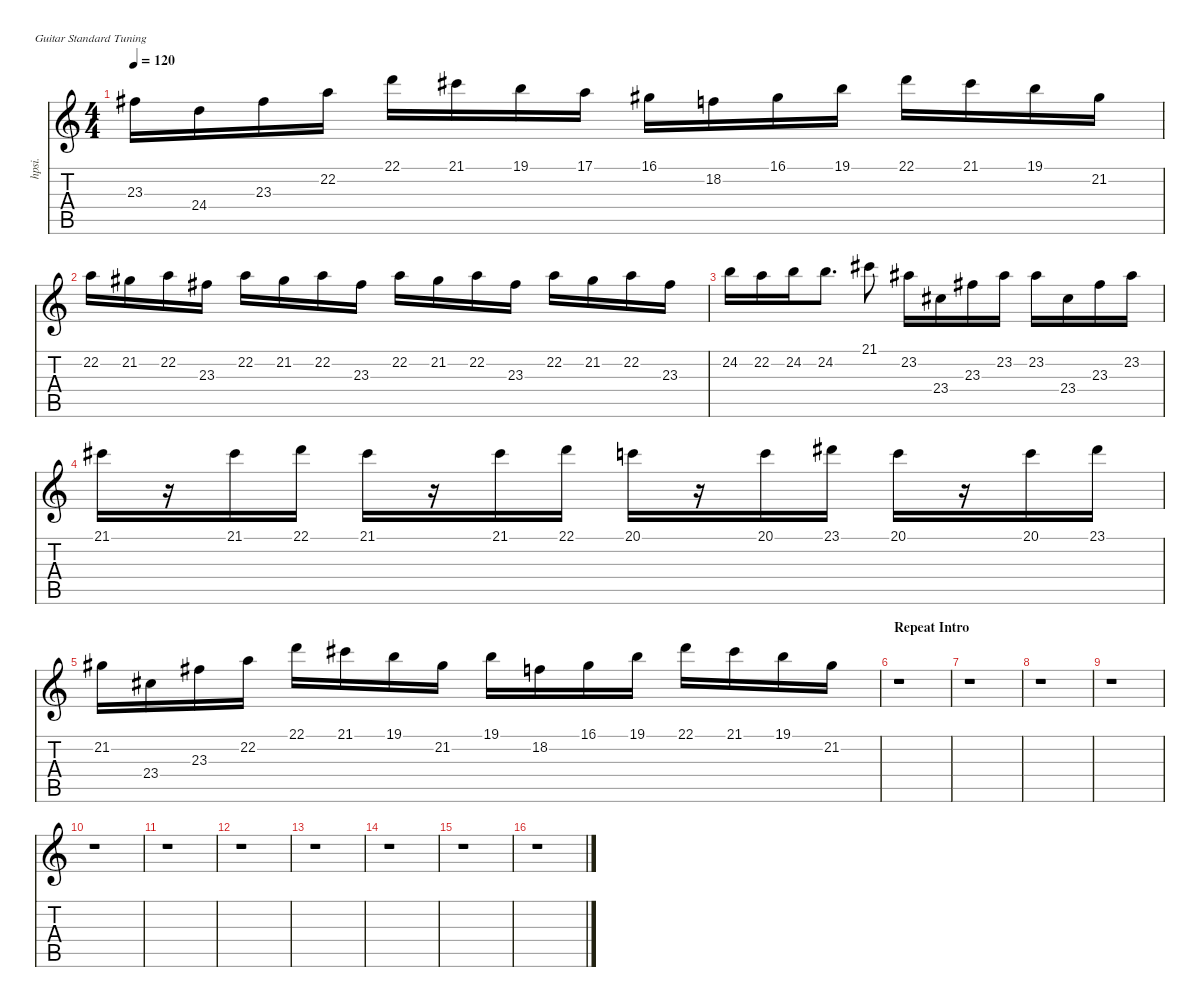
\defaultSystemsLayout 4
\hideDynamics
\bracketExtendMode nobrackets
\track ("Harpsichord" "hpsi.") {instrument harpsichord}
\staff {score tabs}
\tuning (E4 B3 G3 D3 A2 E2)
\ts (4 4)
\tempo 120
\clef g2
\ks c
23.3{acc #}.16{dy f} 24.4.16 23.3{acc #}.16 22.2.16 22.1.16 21.1{acc #}.16 19.1.16 17.1.16 16.1{acc #}.16 18.2.16 16.1{acc #}.16 19.1.16 22.1.16 21.1{acc #}.16 19.1.16 21.2{acc #}.16 |
22.2.16 21.2{acc #}.16 22.2.16 23.3{acc #}.16 22.2.16 21.2{acc #}.16 22.2.16 23.3{acc #}.16 22.2.16 21.2{acc #}.16 22.2.16 23.3{acc #}.16 22.2.16 21.2{acc #}.16 22.2.16 23.3{acc #}.16 |
24.2.16 22.2.16 24.2.16 24.2.8{d} 21.1{acc #}.8 23.2{acc #}.16 23.4{acc #}.16 23.3{acc #}.16 23.2{acc #}.16 23.2{acc #}.16 23.4{acc #}.16 23.3{acc #}.16 23.2{acc #}.16 |
21.1{acc #}.16 r.16 21.1{acc #}.16 22.1.16 21.1{acc #}.16 r.16 21.1{acc #}.16 22.1.16 20.1.16 r.16 20.1.16 23.1{acc #}.16 20.1.16 r.16 20.1.16 23.1{acc #}.16 |
21.2{acc #}.16 23.4{acc #}.16 23.3{acc #}.16 22.2.16 22.1.16 21.1{acc #}.16 19.1.16 21.2{acc #}.16 19.1.16 18.2.16 16.1{acc #}.16 19.1.16 22.1.16 21.1{acc #}.16 19.1.16 21.2{acc #}.16 |
\section ("" "Repeat Intro")
r.1 |
r.1 |
r.1 |
r.1 |
r.1 |
r.1 |
r.1 |
r.1 |
r.1 |
r.1 |
r.1
